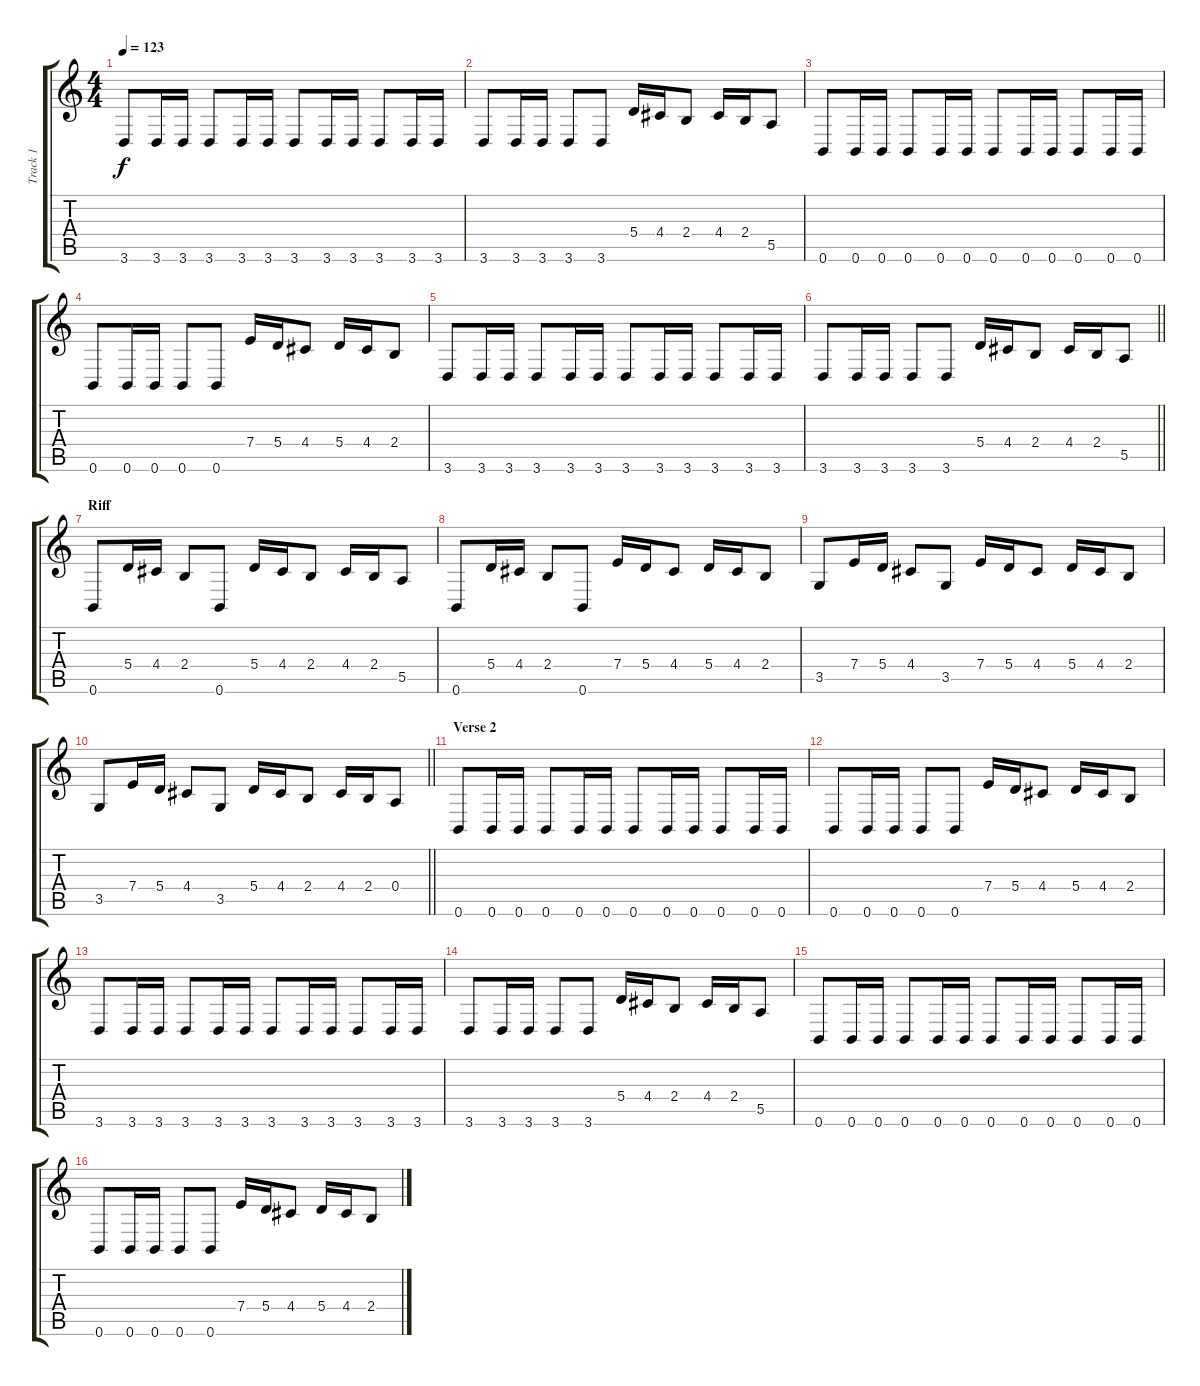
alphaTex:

\track ("Track 1" "Track 1") {mute instrument distortionguitar}
\staff {score tabs}
\tuning (B3 Gb3 D3 A2 E2 B1) {hide}
\ts (4 4)
\tempo 123
\clef g2
\ks c
3.6.8{dy f} 3.6.16 3.6.16 3.6.8 3.6.16 3.6.16 3.6.8 3.6.16 3.6.16 3.6.8 3.6.16 3.6.16 |
3.6.8 3.6.16 3.6.16 3.6.8 3.6.8 5.4.16 4.4.16 2.4.8 4.4.16 2.4.16 5.5.8 |
0.6.8 0.6.16 0.6.16 0.6.8 0.6.16 0.6.16 0.6.8 0.6.16 0.6.16 0.6.8 0.6.16 0.6.16 |
0.6.8 0.6.16 0.6.16 0.6.8 0.6.8 7.4.16 5.4.16 4.4.8 5.4.16 4.4.16 2.4.8 |
3.6.8 3.6.16 3.6.16 3.6.8 3.6.16 3.6.16 3.6.8 3.6.16 3.6.16 3.6.8 3.6.16 3.6.16 |
\barLineRight lightlight
3.6.8 3.6.16 3.6.16 3.6.8 3.6.8 5.4.16 4.4.16 2.4.8 4.4.16 2.4.16 5.5.8 |
\section ("" "Riff")
0.6.8 5.4.16 4.4.16 2.4.8 0.6.8 5.4.16 4.4.16 2.4.8 4.4.16 2.4.16 5.5.8 |
0.6.8 5.4.16 4.4.16 2.4.8 0.6.8 7.4.16 5.4.16 4.4.8 5.4.16 4.4.16 2.4.8 |
3.5.8 7.4.16 5.4.16 4.4.8 3.5.8 7.4.16 5.4.16 4.4.8 5.4.16 4.4.16 2.4.8 |
\barLineRight lightlight
3.5.8 7.4.16 5.4.16 4.4.8 3.5.8 5.4.16 4.4.16 2.4.8 4.4.16 2.4.16 0.4.8 |
\section ("" "Verse 2")
0.6.8 0.6.16 0.6.16 0.6.8 0.6.16 0.6.16 0.6.8 0.6.16 0.6.16 0.6.8 0.6.16 0.6.16 |
0.6.8 0.6.16 0.6.16 0.6.8 0.6.8 7.4.16 5.4.16 4.4.8 5.4.16 4.4.16 2.4.8 |
3.6.8 3.6.16 3.6.16 3.6.8 3.6.16 3.6.16 3.6.8 3.6.16 3.6.16 3.6.8 3.6.16 3.6.16 |
3.6.8 3.6.16 3.6.16 3.6.8 3.6.8 5.4.16 4.4.16 2.4.8 4.4.16 2.4.16 5.5.8 |
0.6.8 0.6.16 0.6.16 0.6.8 0.6.16 0.6.16 0.6.8 0.6.16 0.6.16 0.6.8 0.6.16 0.6.16 |
0.6.8 0.6.16 0.6.16 0.6.8 0.6.8 7.4.16 5.4.16 4.4.8 5.4.16 4.4.16 2.4.8
